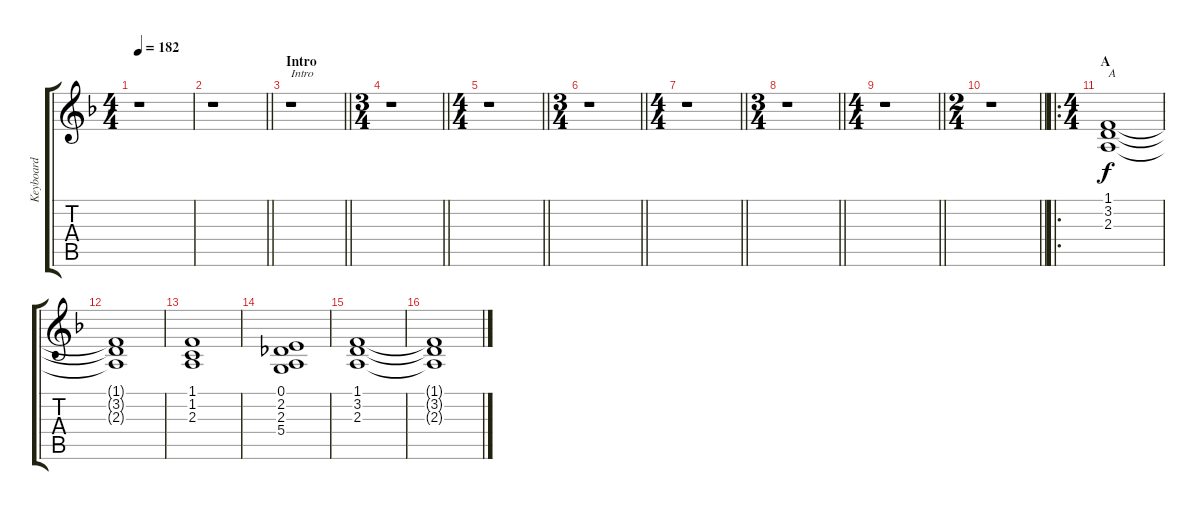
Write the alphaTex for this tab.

\track ("Keyboard" "Keyboard") {instrument synthstrings2}
\staff {score tabs}
\tuning (E4 B3 G3 D3 A2 E2) {hide}
\ts (4 4)
\tempo 182
\clef g2
\ks f
r.1{dy f instrument synthstrings2} |
\barLineRight lightlight
r.1 |
\section ("" "Intro")
\barLineRight lightlight
r.1{txt "Intro"} |
\ts (3 4)
\barLineRight lightlight
r.1 |
\ts (4 4)
\barLineRight lightlight
r.1 |
\ts (3 4)
\barLineRight lightlight
r.1 |
\ts (4 4)
\barLineRight lightlight
r.1 |
\ts (3 4)
\barLineRight lightlight
r.1 |
\ts (4 4)
\barLineRight lightlight
r.1 |
\ts (2 4)
\barLineRight lightlight
r.1 |
\ro
\ts (4 4)
\section ("" "A")
(1.1 3.2 2.3).1{txt "A"} |
(1.1{t} 3.2{t} 2.3{t}).1 |
(1.1 1.2 2.3).1 |
(0.1 2.2 2.3 5.4).1 |
(1.1 3.2 2.3).1 |
(1.1{t} 3.2{t} 2.3{t}).1
